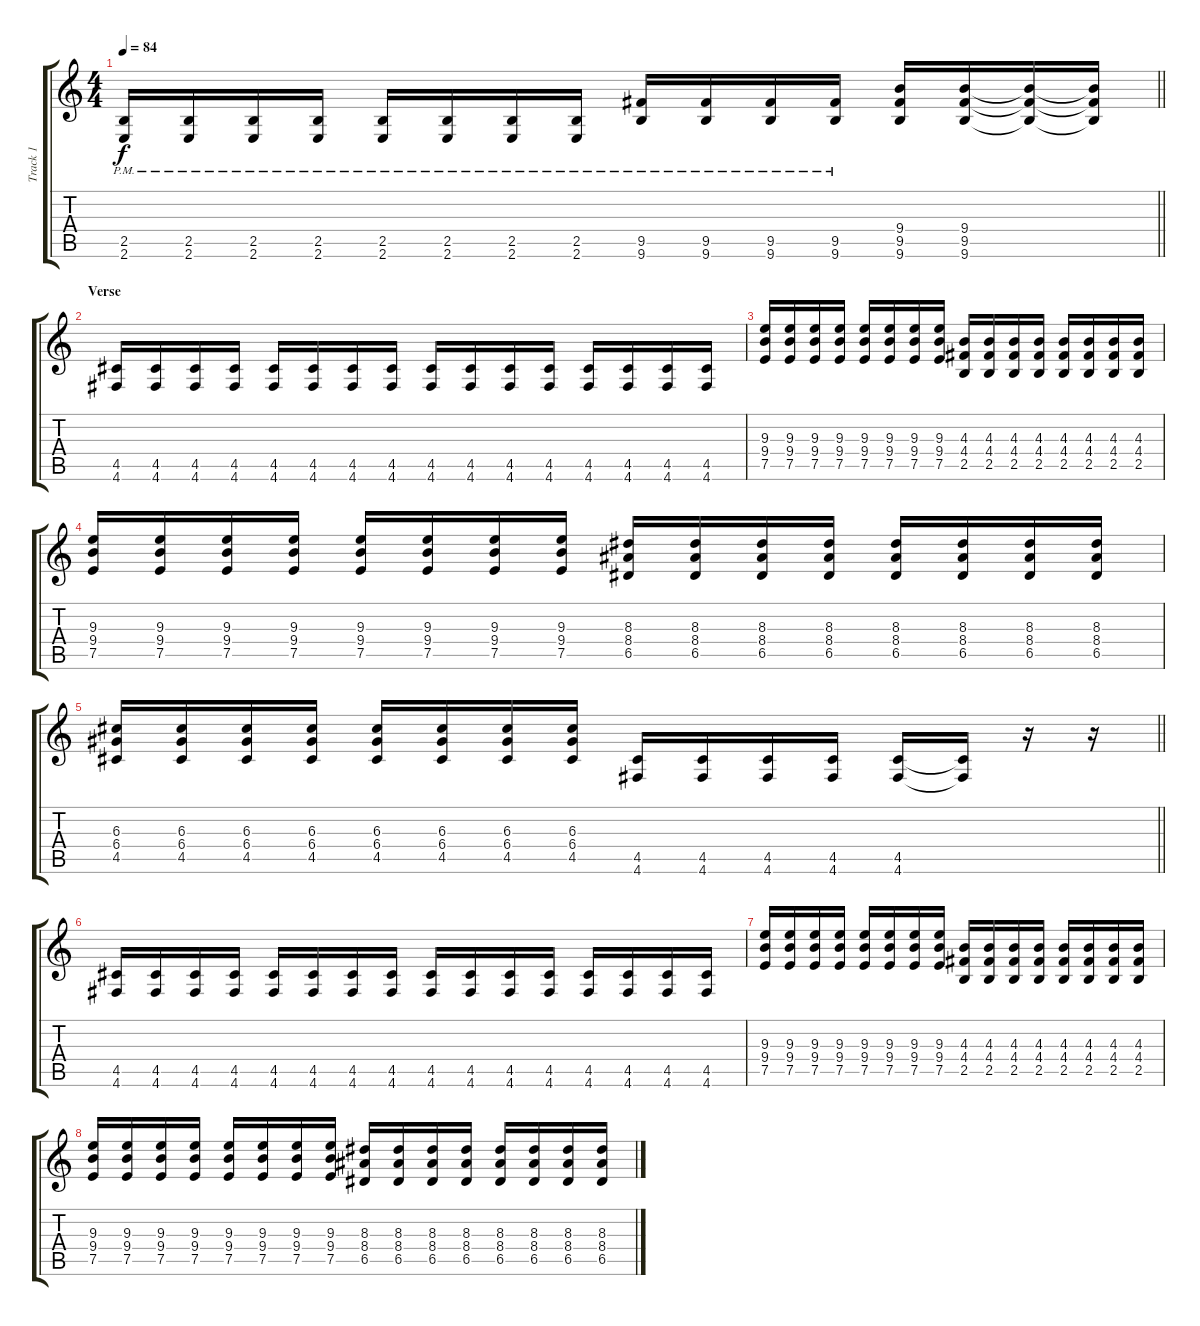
\track ("Track 1" "Track 1") {instrument distortionguitar}
\staff {score tabs}
\tuning (E4 B3 G3 D3 A2 D2) {hide}
\ts (4 4)
\tempo 84
\clef g2
\barLineRight lightlight
\ks c
(2.5{pm} 2.6{pm}).16{dy f} (2.5{pm} 2.6{pm}).16 (2.5{pm} 2.6{pm}).16 (2.5{pm} 2.6{pm}).16 (2.5{pm} 2.6{pm}).16 (2.5{pm} 2.6{pm}).16 (2.5{pm} 2.6{pm}).16 (2.5{pm} 2.6{pm}).16 (9.5{pm} 9.6{pm}).16 (9.5{pm} 9.6{pm}).16 (9.5{pm} 9.6{pm}).16 (9.5{pm} 9.6{pm}).16 (9.4 9.5 9.6).16 (9.4 9.5 9.6).16 (9.4{t} 9.5{t} 9.6{t}).16 (9.4{t} 9.5{t} 9.6{t}).16 |
\section ("" "Verse")
(4.5 4.6).16 (4.5 4.6).16 (4.5 4.6).16 (4.5 4.6).16 (4.5 4.6).16 (4.5 4.6).16 (4.5 4.6).16 (4.5 4.6).16 (4.5 4.6).16 (4.5 4.6).16 (4.5 4.6).16 (4.5 4.6).16 (4.5 4.6).16 (4.5 4.6).16 (4.5 4.6).16 (4.5 4.6).16 |
(9.3 9.4 7.5).16 (9.3 9.4 7.5).16 (9.3 9.4 7.5).16 (9.3 9.4 7.5).16 (9.3 9.4 7.5).16 (9.3 9.4 7.5).16 (9.3 9.4 7.5).16 (9.3 9.4 7.5).16 (4.3 4.4 2.5).16 (4.3 4.4 2.5).16 (4.3 4.4 2.5).16 (4.3 4.4 2.5).16 (4.3 4.4 2.5).16 (4.3 4.4 2.5).16 (4.3 4.4 2.5).16 (4.3 4.4 2.5).16 |
(9.3 9.4 7.5).16 (9.3 9.4 7.5).16 (9.3 9.4 7.5).16 (9.3 9.4 7.5).16 (9.3 9.4 7.5).16 (9.3 9.4 7.5).16 (9.3 9.4 7.5).16 (9.3 9.4 7.5).16 (8.3 8.4 6.5).16 (8.3 8.4 6.5).16 (8.3 8.4 6.5).16 (8.3 8.4 6.5).16 (8.3 8.4 6.5).16 (8.3 8.4 6.5).16 (8.3 8.4 6.5).16 (8.3 8.4 6.5).16 |
\barLineRight lightlight
(6.3 6.4 4.5).16 (6.3 6.4 4.5).16 (6.3 6.4 4.5).16 (6.3 6.4 4.5).16 (6.3 6.4 4.5).16 (6.3 6.4 4.5).16 (6.3 6.4 4.5).16 (6.3 6.4 4.5).16 (4.5 4.6).16 (4.5 4.6).16 (4.5 4.6).16 (4.5 4.6).16 (4.5 4.6).16 (4.5{t} 4.6{t}).16 r.16 r.16 |
\section ("" "")
(4.5 4.6).16 (4.5 4.6).16 (4.5 4.6).16 (4.5 4.6).16 (4.5 4.6).16 (4.5 4.6).16 (4.5 4.6).16 (4.5 4.6).16 (4.5 4.6).16 (4.5 4.6).16 (4.5 4.6).16 (4.5 4.6).16 (4.5 4.6).16 (4.5 4.6).16 (4.5 4.6).16 (4.5 4.6).16 |
(9.3 9.4 7.5).16 (9.3 9.4 7.5).16 (9.3 9.4 7.5).16 (9.3 9.4 7.5).16 (9.3 9.4 7.5).16 (9.3 9.4 7.5).16 (9.3 9.4 7.5).16 (9.3 9.4 7.5).16 (4.3 4.4 2.5).16 (4.3 4.4 2.5).16 (4.3 4.4 2.5).16 (4.3 4.4 2.5).16 (4.3 4.4 2.5).16 (4.3 4.4 2.5).16 (4.3 4.4 2.5).16 (4.3 4.4 2.5).16 |
(9.3 9.4 7.5).16 (9.3 9.4 7.5).16 (9.3 9.4 7.5).16 (9.3 9.4 7.5).16 (9.3 9.4 7.5).16 (9.3 9.4 7.5).16 (9.3 9.4 7.5).16 (9.3 9.4 7.5).16 (8.3 8.4 6.5).16 (8.3 8.4 6.5).16 (8.3 8.4 6.5).16 (8.3 8.4 6.5).16 (8.3 8.4 6.5).16 (8.3 8.4 6.5).16 (8.3 8.4 6.5).16 (8.3 8.4 6.5).16
